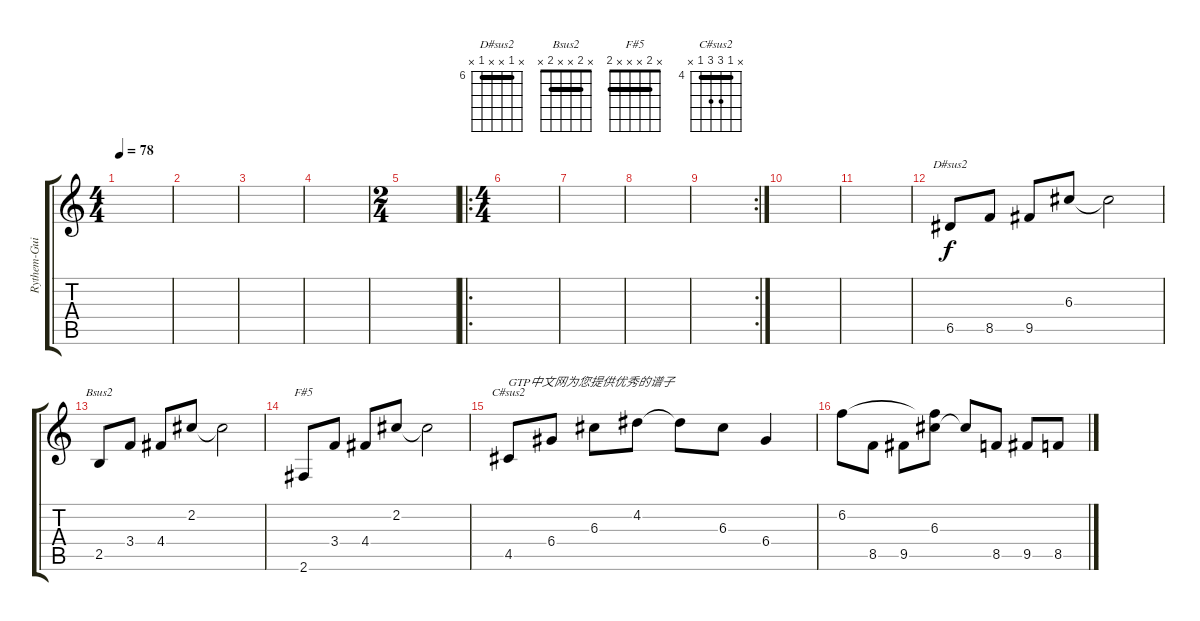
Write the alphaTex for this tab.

\track ("Rythem-Guitar" "Rythem-Gui") {instrument electricguitarclean}
\staff {score tabs}
\tuning (E4 B3 G3 D3 A2 E2) {hide}
\chord ("D#sus2" x 6 x x 6 x) {firstfret 6 barre 6}
\chord ("Bsus2" x 2 x x 2 x) {barre 2}
\chord ("F#5" x 2 x x x 2) {barre 2}
\chord ("C#sus2" x 4 6 6 4 x) {firstfret 4 barre 4}
\ts (4 4)
\tempo 78
\clef g2
\ks c
|
|
|
|
\ts (2 4)
|
\ro
\ts (4 4)
|
|
|
\rc 2
|
|
|
6.5.8{ch "D#sus2"} 8.5.8 9.5.8 6.3.8 6.3{t}.2 |
2.5.8{ch "Bsus2"} 3.4.8 4.4.8 2.2.8 2.2{t}.2 |
2.6.8{ch "F#5"} 3.4.8 4.4.8 2.2.8 2.2{t}.2 |
4.5.8{ch "C#sus2" txt "GTP中文网为您提供优秀的谱子"} 6.4.8 6.3.8 4.2.8 4.2{t}.8 6.3.8 6.4.4 |
6.2.8 8.5.8 9.5.8 (6.2{t} 6.3).8 6.3{t}.8 8.5.8 9.5.8 8.5.8
